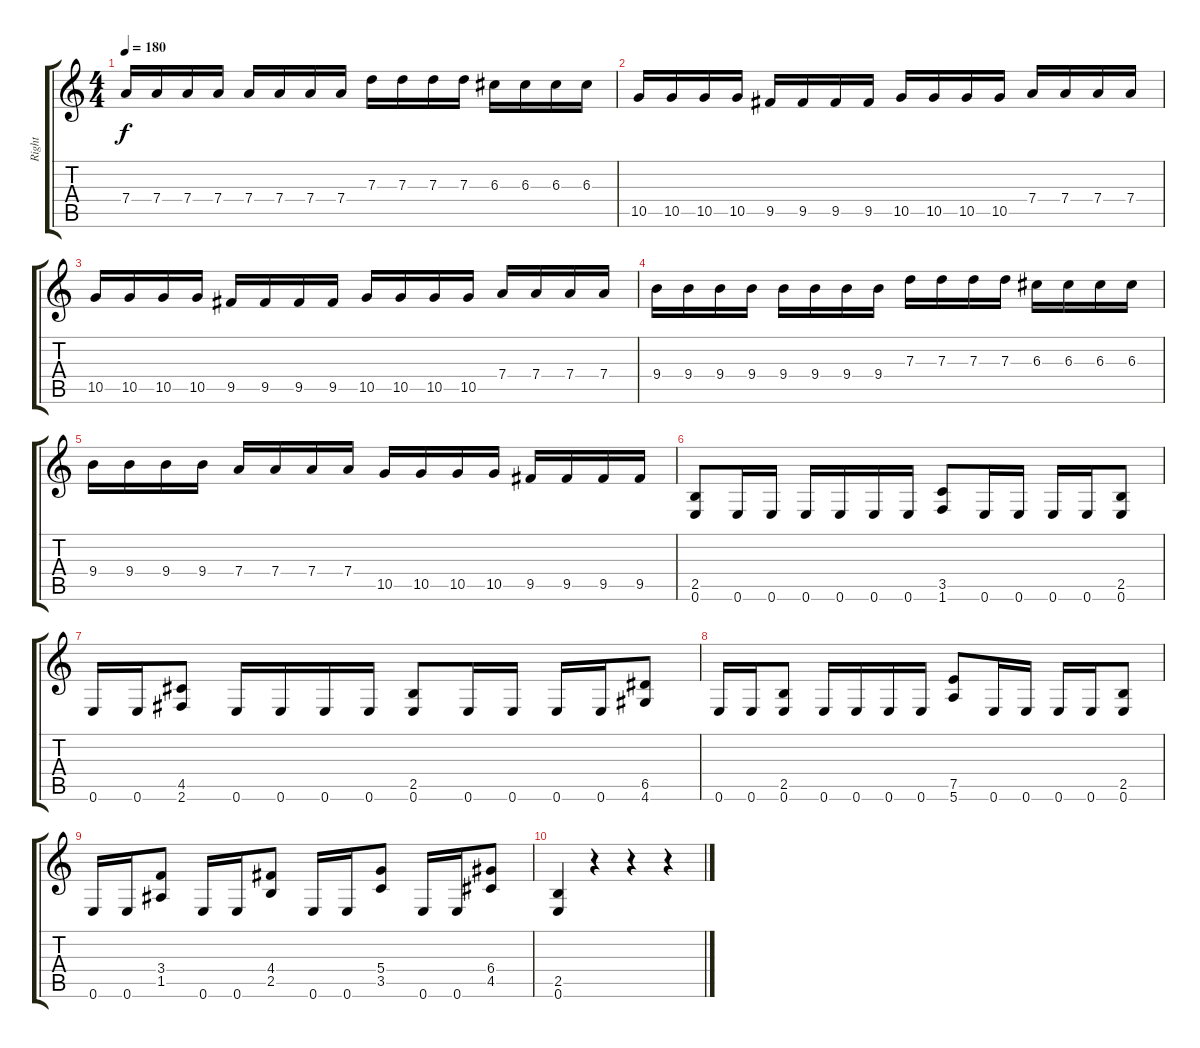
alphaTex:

\track ("Right" "Right") {instrument distortionguitar}
\staff {score tabs}
\tuning (E4 B3 G3 D3 A2 E2) {hide}
\ts (4 4)
\tempo 180
\clef g2
\ks c
7.4.16{dy f} 7.4.16 7.4.16 7.4.16 7.4.16 7.4.16 7.4.16 7.4.16 7.3.16 7.3.16 7.3.16 7.3.16 6.3.16 6.3.16 6.3.16 6.3.16 |
10.5.16 10.5.16 10.5.16 10.5.16 9.5.16 9.5.16 9.5.16 9.5.16 10.5.16 10.5.16 10.5.16 10.5.16 7.4.16 7.4.16 7.4.16 7.4.16 |
10.5.16 10.5.16 10.5.16 10.5.16 9.5.16 9.5.16 9.5.16 9.5.16 10.5.16 10.5.16 10.5.16 10.5.16 7.4.16 7.4.16 7.4.16 7.4.16 |
9.4.16 9.4.16 9.4.16 9.4.16 9.4.16 9.4.16 9.4.16 9.4.16 7.3.16 7.3.16 7.3.16 7.3.16 6.3.16 6.3.16 6.3.16 6.3.16 |
9.4.16 9.4.16 9.4.16 9.4.16 7.4.16 7.4.16 7.4.16 7.4.16 10.5.16 10.5.16 10.5.16 10.5.16 9.5.16 9.5.16 9.5.16 9.5.16 |
(2.5 0.6).8 0.6.16 0.6.16 0.6.16 0.6.16 0.6.16 0.6.16 (3.5 1.6).8 0.6.16 0.6.16 0.6.16 0.6.16 (2.5 0.6).8 |
0.6.16 0.6.16 (4.5 2.6).8 0.6.16 0.6.16 0.6.16 0.6.16 (2.5 0.6).8 0.6.16 0.6.16 0.6.16 0.6.16 (6.5 4.6).8 |
0.6.16 0.6.16 (2.5 0.6).8 0.6.16 0.6.16 0.6.16 0.6.16 (7.5 5.6).8 0.6.16 0.6.16 0.6.16 0.6.16 (2.5 0.6).8 |
0.6.16 0.6.16 (3.4 1.5).8 0.6.16 0.6.16 (4.4 2.5).8 0.6.16 0.6.16 (5.4 3.5).8 0.6.16 0.6.16 (6.4 4.5).8 |
(2.5 0.6).4 r.4 r.4 r.4
